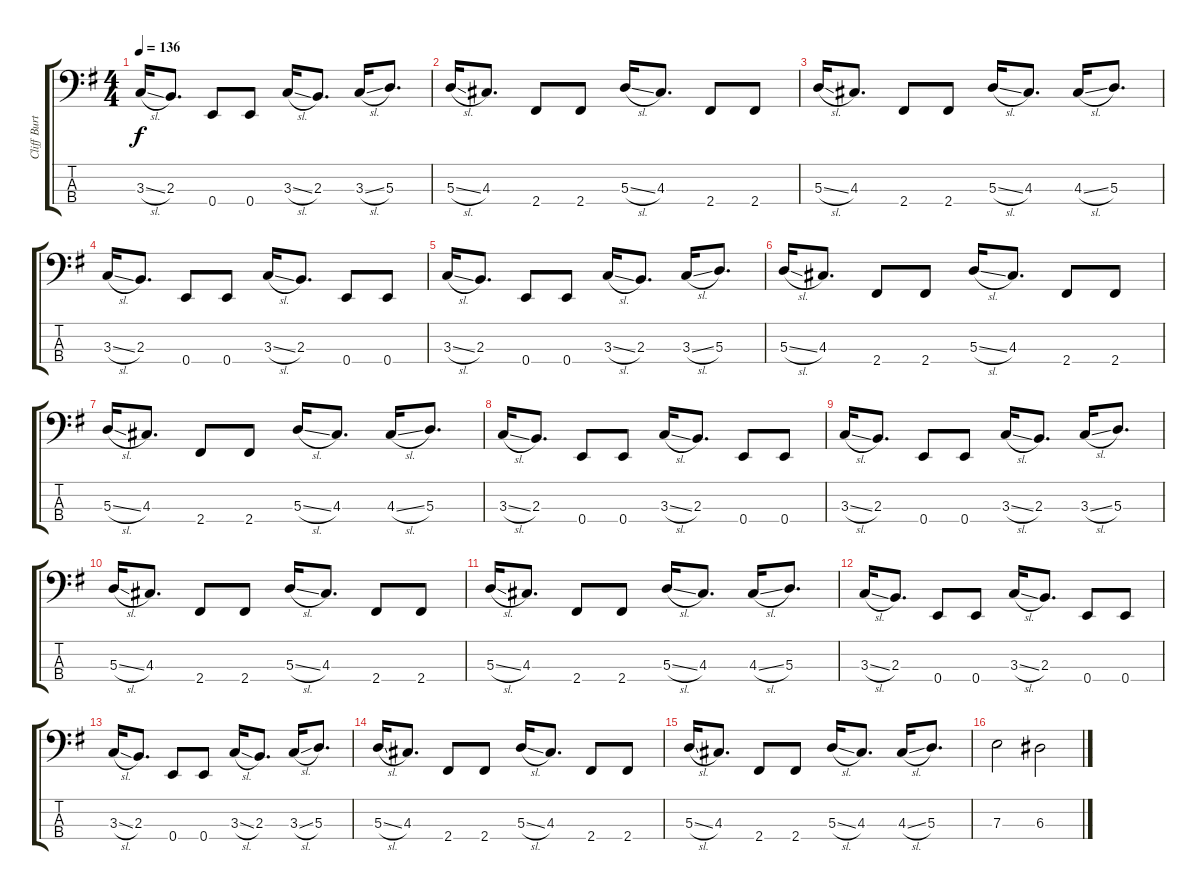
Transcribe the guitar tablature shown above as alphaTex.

\track ("Cliff Burton" "Cliff Burt") {instrument electricbassfinger}
\staff {score tabs}
\tuning (G2 D2 A1 E1) {hide}
\ts (4 4)
\tempo 136
\clef f4
\ks eminor
3.3{sl}.16{dy f} 2.3.8{d} 0.4.8 0.4.8 3.3{sl}.16 2.3.8{d} 3.3{sl}.16 5.3.8{d} |
5.3{sl}.16 4.3.8{d} 2.4.8 2.4.8 5.3{sl}.16 4.3.8{d} 2.4.8 2.4.8 |
5.3{sl}.16 4.3.8{d} 2.4.8 2.4.8 5.3{sl}.16 4.3.8{d} 4.3{sl}.16 5.3.8{d} |
3.3{sl}.16 2.3.8{d} 0.4.8 0.4.8 3.3{sl}.16 2.3.8{d} 0.4.8 0.4.8 |
3.3{sl}.16 2.3.8{d} 0.4.8 0.4.8 3.3{sl}.16 2.3.8{d} 3.3{sl}.16 5.3.8{d} |
5.3{sl}.16 4.3.8{d} 2.4.8 2.4.8 5.3{sl}.16 4.3.8{d} 2.4.8 2.4.8 |
5.3{sl}.16 4.3.8{d} 2.4.8 2.4.8 5.3{sl}.16 4.3.8{d} 4.3{sl}.16 5.3.8{d} |
3.3{sl}.16 2.3.8{d} 0.4.8 0.4.8 3.3{sl}.16 2.3.8{d} 0.4.8 0.4.8 |
3.3{sl}.16 2.3.8{d} 0.4.8 0.4.8 3.3{sl}.16 2.3.8{d} 3.3{sl}.16 5.3.8{d} |
5.3{sl}.16 4.3.8{d} 2.4.8 2.4.8 5.3{sl}.16 4.3.8{d} 2.4.8 2.4.8 |
5.3{sl}.16 4.3.8{d} 2.4.8 2.4.8 5.3{sl}.16 4.3.8{d} 4.3{sl}.16 5.3.8{d} |
3.3{sl}.16 2.3.8{d} 0.4.8 0.4.8 3.3{sl}.16 2.3.8{d} 0.4.8 0.4.8 |
3.3{sl}.16 2.3.8{d} 0.4.8 0.4.8 3.3{sl}.16 2.3.8{d} 3.3{sl}.16 5.3.8{d} |
5.3{sl}.16 4.3.8{d} 2.4.8 2.4.8 5.3{sl}.16 4.3.8{d} 2.4.8 2.4.8 |
5.3{sl}.16 4.3.8{d} 2.4.8 2.4.8 5.3{sl}.16 4.3.8{d} 4.3{sl}.16 5.3.8{d} |
\ks g
7.3.2 6.3.2
